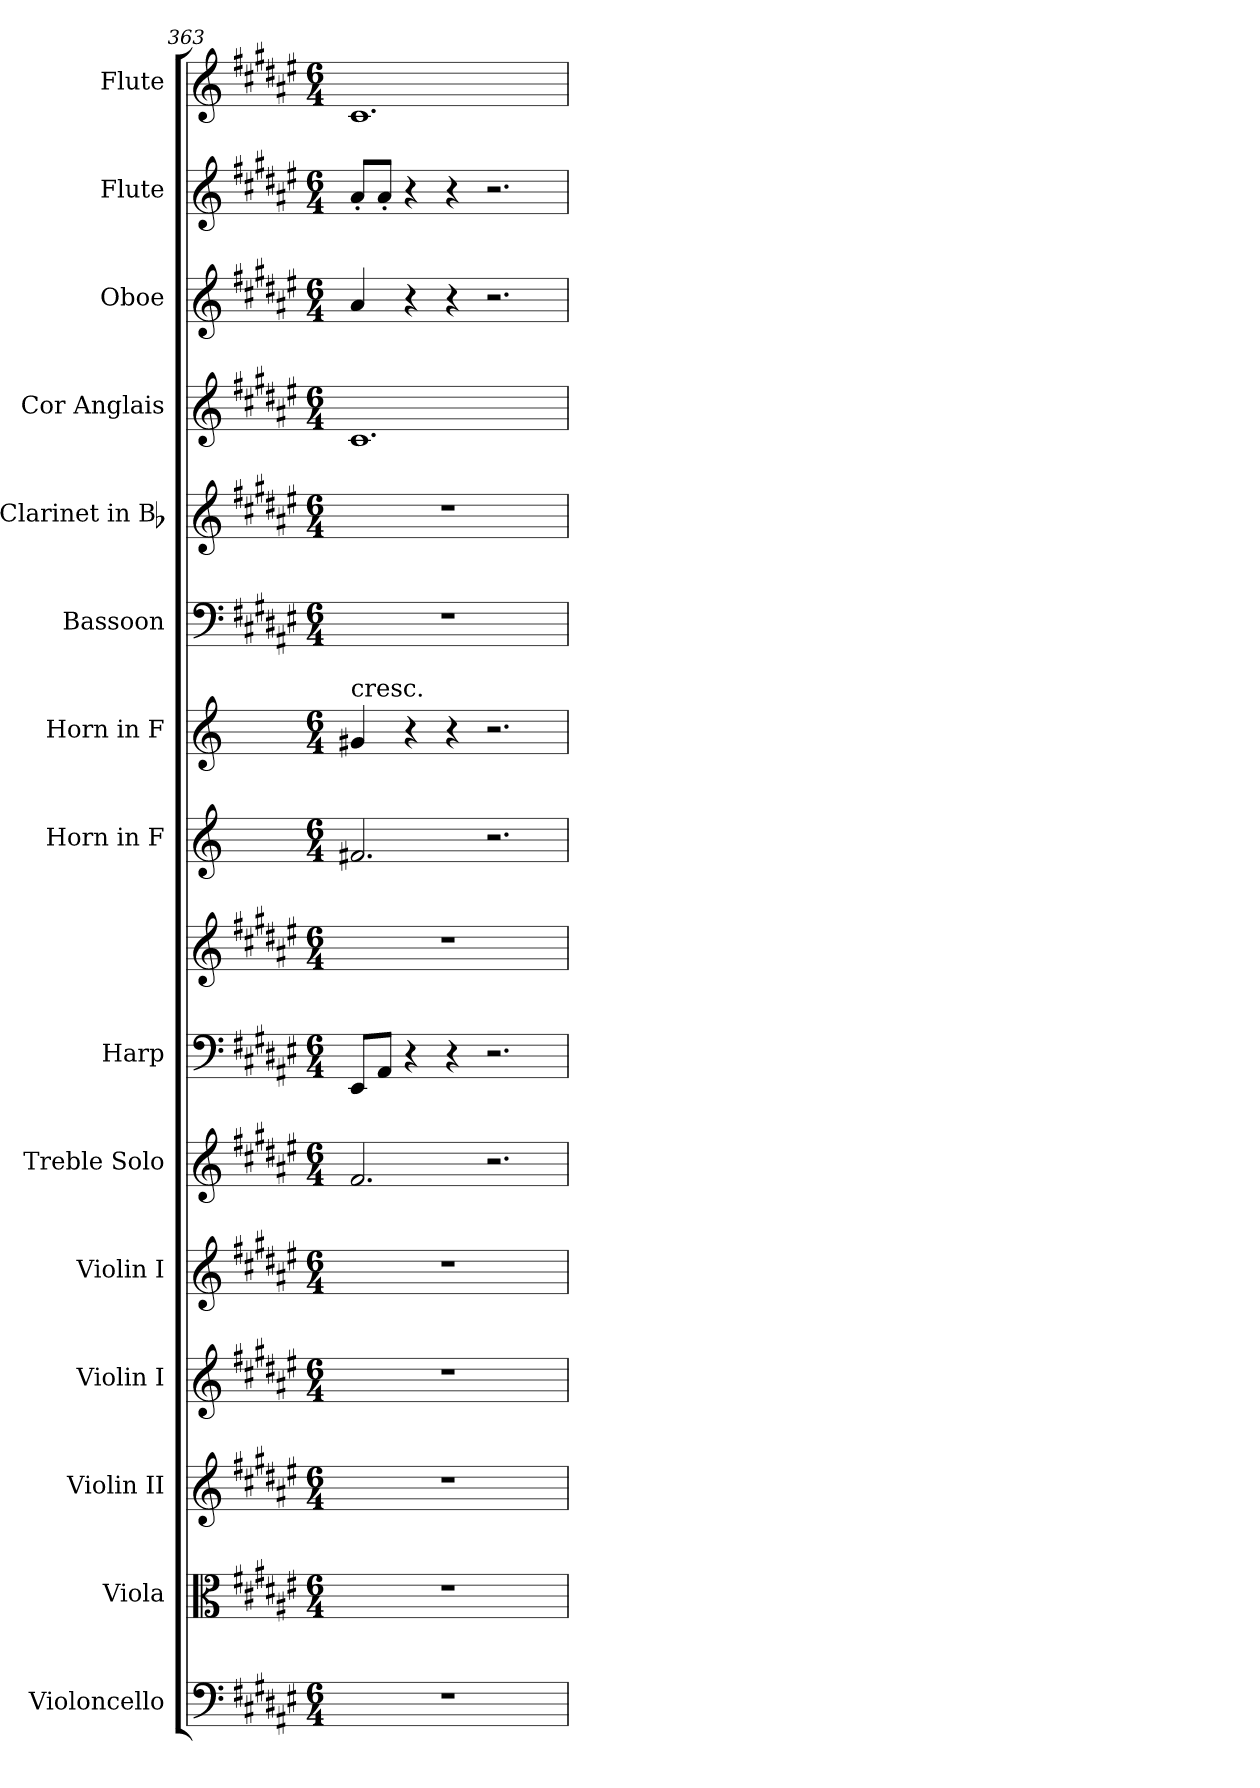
**kern	**kern	**kern	**kern	**kern	**kern	**kern	**kern	**kern	**kern	**kern	**kern	**kern	**kern	**kern	**kern
*part15	*part14	*part13	*part12	*part11	*part10	*part9	*part9	*part8	*part7	*part6	*part5	*part4	*part3	*part2	*part1
*staff16	*staff15	*staff14	*staff13	*staff12	*staff11	*staff10	*staff9	*staff8	*staff7	*staff6	*staff5	*staff4	*staff3	*staff2	*staff1
*I"Violoncello	*I"Viola	*I"Violin II	*I"Violin I	*I"Violin I	*I"Treble Solo	*I"Harp	*	*I"Horn in F	*I"Horn in F	*I"Bassoon	*I"Clarinet in Bb	*I"Cor Anglais	*I"Oboe	*I"Flute	*I"Flute
*I'Vc.	*I'Vla.	*I'Vln. II	*I'Vln. I	*I'Vln. I	*I'Tr. Solo	*I'Hp.	*	*I'Hn.	*I'Hn.	*I'Bsn.	*I'Cl.	*I'C. A.	*I'Ob.	*I'Fl.	*I'Fl.
*clefF4	*clefC3	*clefG2	*clefG2	*clefG2	*clefG2	*clefF4	*clefG2	*clefG2	*clefG2	*clefF4	*clefG2	*clefG2	*clefG2	*clefG2	*clefG2
*k[f#c#g#d#a#e#]	*k[f#c#g#d#a#e#]	*k[f#c#g#d#a#e#]	*k[f#c#g#d#a#e#]	*k[f#c#g#d#a#e#]	*k[f#c#g#d#a#e#]	*k[f#c#g#d#a#e#]	*k[f#c#g#d#a#e#]	*	*	*k[f#c#g#d#a#e#]	*k[f#c#g#d#a#e#]	*k[f#c#g#d#a#e#]	*k[f#c#g#d#a#e#]	*k[f#c#g#d#a#e#]	*k[f#c#g#d#a#e#]
*F#:	*F#:	*F#:	*F#:	*F#:	*F#:	*F#:	*F#:	*	*	*F#:	*F#:	*F#:	*F#:	*F#:	*F#:
*M6/4	*M6/4	*M6/4	*M6/4	*M6/4	*M6/4	*M6/4	*M6/4	*M6/4	*M6/4	*M6/4	*M6/4	*M6/4	*M6/4	*M6/4	*M6/4
=363	=363	=363	=363	=363	=363	=363	=363	=363	=363	=363	=363	=363	=363	=363	=363
!	!	!	!	!	!	!	!	!	!LO:TX:t=cresc.	!	!	!	!	!	!
1.r	1.r	1.r	1.r	1.r	2.f#	8EE#L	1.r	2.f#X	4g#X	1.r	1.r	1.c#	4a#	8a#'L	1.c#
.	.	.	.	.	.	8AA#J	.	.	.	.	.	.	.	8a#'J	.
.	.	.	.	.	.	4r	.	.	4r	.	.	.	4r	4r	.
.	.	.	.	.	.	4r	.	.	4r	.	.	.	4r	4r	.
.	.	.	.	.	2.r	2.r	.	2.r	2.r	.	.	.	2.r	2.r	.
=	=	=	=	=	=	=	=	=	=	=	=	=	=	=	=
*-	*-	*-	*-	*-	*-	*-	*-	*-	*-	*-	*-	*-	*-	*-	*-
